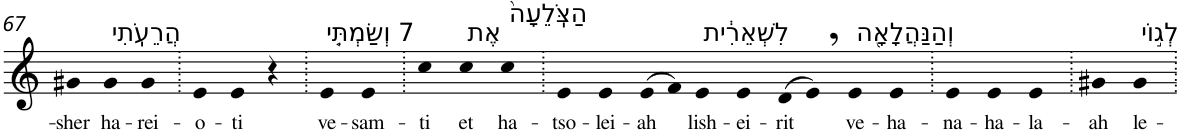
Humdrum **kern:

**kern	**text
*part1	*part1
*staff1	*staff1
*I"Piano	*
*I'Pno	*
!!LO:PB:g=z
*clefG2	*
*k[]	*
=67	=67
!	!LO:LY:b
4g#X	-sher
!LO:TX:a:t=הֲרֵעֹֽתִי	!
!	!LO:LY:b
4g#	ha-
!	!LO:LY:b
4g#	-rei-
=68.	=68.
!	!LO:LY:b
4e	-o-
!	!LO:LY:b
4e	-ti
4r	.
=69.	=69.
!LO:TX:a:t=7 וְשַׂמְתִּ֤י	!
!	!LO:LY:b
4e	ve-
!	!LO:LY:b
4e	-sam-
=70.	=70.
!	!LO:LY:b
4cc	-ti
!LO:TX:a:t=אֶת	!
!	!LO:LY:b
4cc	et
!LO:TX:a:t=הַצֹּֽלֵעָה֙	!
!	!LO:LY:b
4cc	ha-
=71.	=71.
!	!LO:LY:b
4e	-tso-
!	!LO:LY:b
4e	-lei-
!	!LO:LY:b
(>8e	-ah
8f)	.
!LO:TX:a:t=לִשְׁאֵרִ֔ית	!
!	!LO:LY:b
4e	lish-
!	!LO:LY:b
4e	-ei-
!	!LO:LY:b
(>8d	-rit
8e,)	.
!LO:TX:a:t=וְהַנַּהֲלָאָ֖ה	!
!	!LO:LY:b
4e	ve-
!	!LO:LY:b
4e	-ha-
=72.	=72.
!	!LO:LY:b
4e	-na-
!	!LO:LY:b
4e	-ha-
!	!LO:LY:b
4e	-la-
=73.	=73.
!	!LO:LY:b
4g#X	-ah
!LO:TX:a:t=לְג֣וֹי	!
!	!LO:LY:b
4g#	le-
=.	=.
*-	*-
